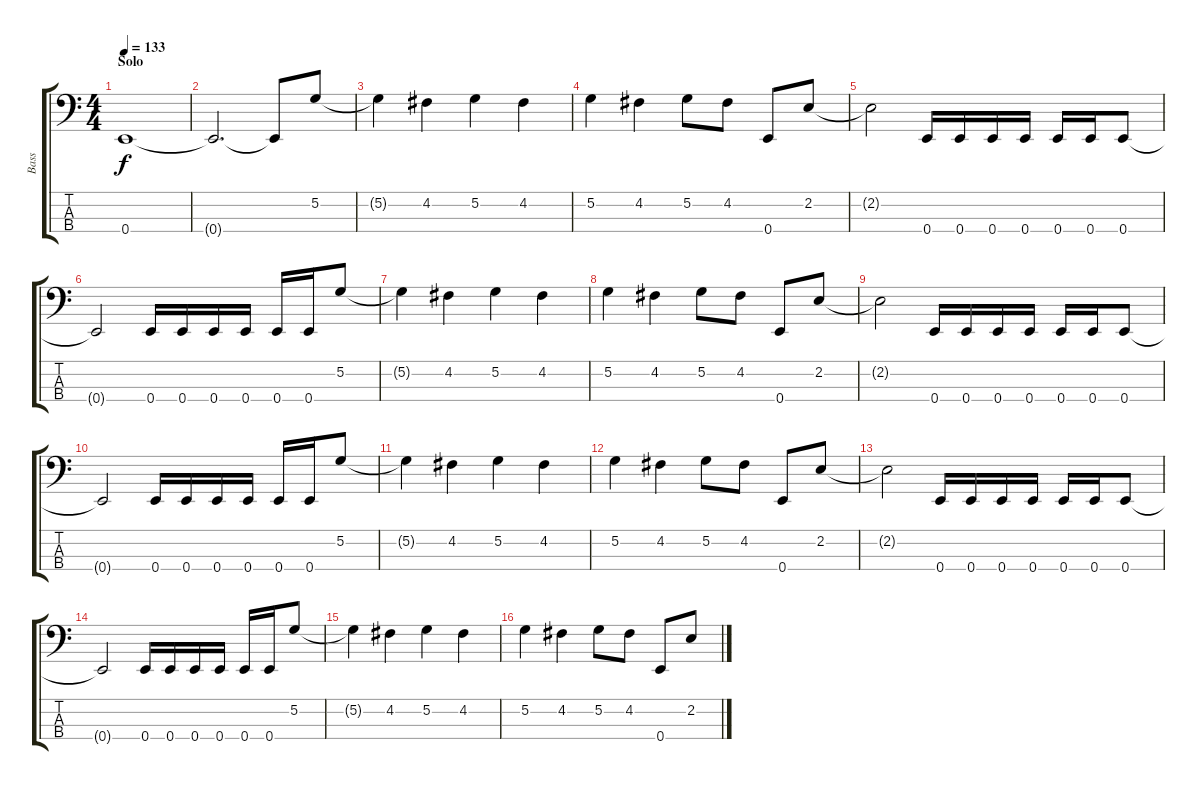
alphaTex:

\track ("Bass" "Bass") {instrument electricbasspick}
\staff {score tabs}
\tuning (G2 D2 A1 E1) {hide}
\ts (4 4)
\section ("" "Solo")
\tempo 133
\clef f4
\ks c
0.4.1{dy f} |
0.4{t}.2{d} 0.4{t}.8 5.2.8 |
5.2{t}.4 4.2.4 5.2.4 4.2.4 |
5.2.4 4.2.4 5.2.8 4.2.8 0.4.8 2.2.8 |
2.2{t}.2 0.4.16 0.4.16 0.4.16 0.4.16 0.4.16 0.4.16 0.4.8 |
0.4{t}.2 0.4.16 0.4.16 0.4.16 0.4.16 0.4.16 0.4.16 5.2.8 |
5.2{t}.4 4.2.4 5.2.4 4.2.4 |
5.2.4 4.2.4 5.2.8 4.2.8 0.4.8 2.2.8 |
2.2{t}.2 0.4.16 0.4.16 0.4.16 0.4.16 0.4.16 0.4.16 0.4.8 |
0.4{t}.2 0.4.16 0.4.16 0.4.16 0.4.16 0.4.16 0.4.16 5.2.8 |
5.2{t}.4 4.2.4 5.2.4 4.2.4 |
5.2.4 4.2.4 5.2.8 4.2.8 0.4.8 2.2.8 |
2.2{t}.2 0.4.16 0.4.16 0.4.16 0.4.16 0.4.16 0.4.16 0.4.8 |
0.4{t}.2 0.4.16 0.4.16 0.4.16 0.4.16 0.4.16 0.4.16 5.2.8 |
5.2{t}.4 4.2.4 5.2.4 4.2.4 |
5.2.4 4.2.4 5.2.8 4.2.8 0.4.8 2.2.8
